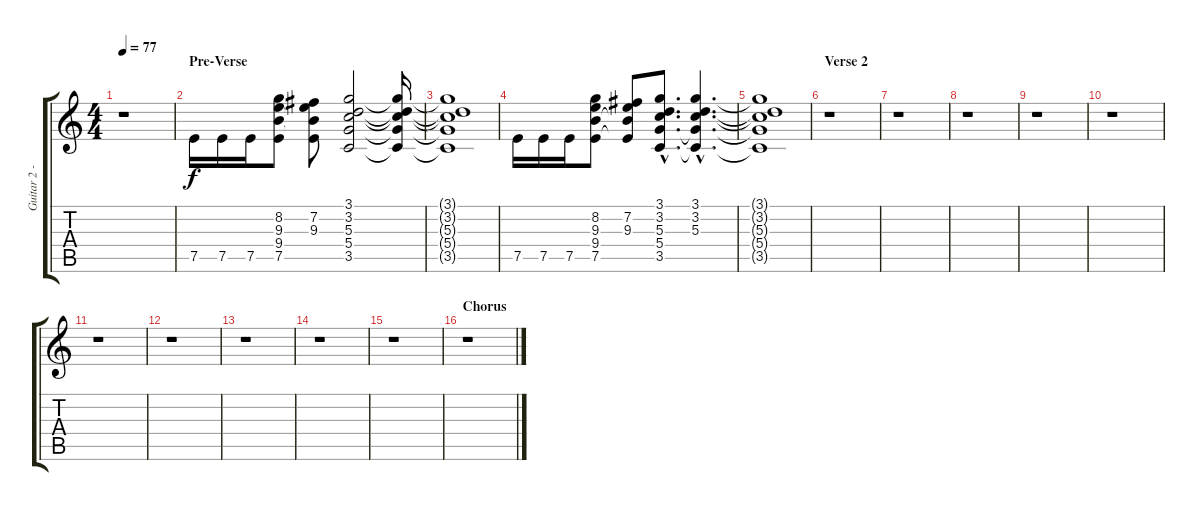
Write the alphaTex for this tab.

\track ("Guitar 2 - Mike Lewis" "Guitar 2 -") {instrument electricguitarclean}
\staff {score tabs}
\tuning (E4 B3 G3 D3 A2 E2) {hide}
\ts (4 4)
\tempo 77
\clef g2
\ks c
r.1{dy f} |
\section ("" "Pre-Verse")
7.5.16 7.5.16 7.5.16 (8.2 9.3 9.4 7.5).8 (7.2 9.3 9.4{t} 7.5{t}).8 (3.1 3.2 5.3 5.4 3.5).2 (3.1{t} 3.2{t} 5.3{t} 5.4{t} 3.5{t}).16 |
(3.1{t} 3.2{t} 5.3{t} 5.4{t} 3.5{t}).1 |
7.5.16 7.5.16 7.5.16 (8.2 9.3 9.4 7.5).8 (7.2 9.3 9.4{t} 7.5{t}).8 (3.1{hac} 3.2{hac} 5.3{hac} 5.4{hac} 3.5{hac}).8{d} (3.1{hac} 3.2{hac} 5.3{hac} 5.4{hac t} 3.5{hac t}).4{d} |
(3.1{t} 3.2{t} 5.3{t} 5.4{t} 3.5{t}).1 |
\section ("" "Verse 2")
r.1 |
r.1 |
r.1 |
r.1 |
r.1 |
r.1 |
r.1 |
r.1 |
r.1 |
r.1 |
\section ("" "Chorus")
r.1
